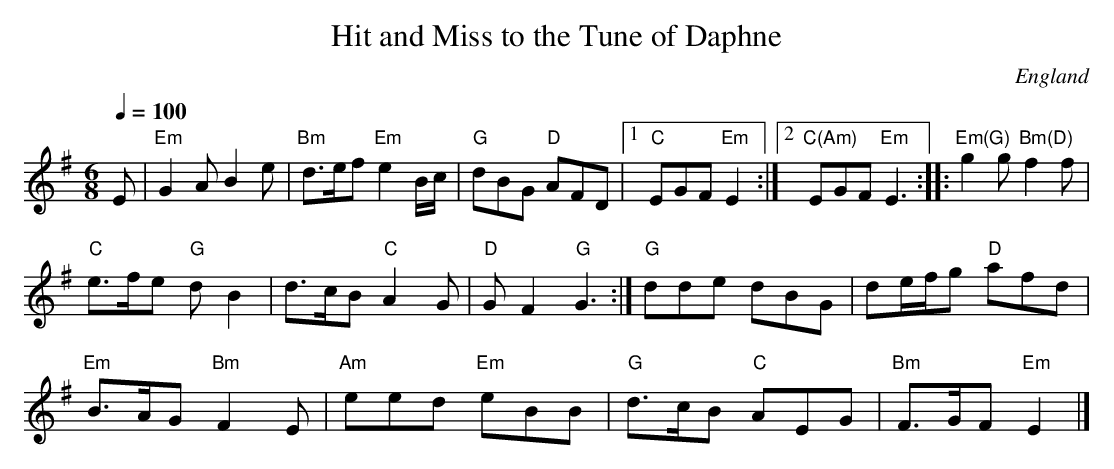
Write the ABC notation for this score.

X:1
T:Hit and Miss to the Tune of Daphne     %Tune name
Q:1/4=100     %Tempo
O:England
M:6/8     %Meter
L:1/8     %
K:G
E |"Em"G2 A B2 e |"Bm"d3/2e/f "Em"e2 B/c/ |"G"dBG "D"AFD |1"C"EGF "Em"E2 :|2"C(Am)"EGF "Em"E3 ::"Em(G)"g2 g "Bm(D)"f2 f |
"C"e3/2f/e "G"d B2 |d3/2c/B "C"A2 G |"D"G F2 "G"G3 :|"G"dde dBG |de/f/g "D"afd |
"Em"B3/2A/G "Bm"F2 E |"Am"eed "Em"eBB |"G"d3/2c/B "C"AEG |"Bm"F3/2G/F "Em"E2 |]
